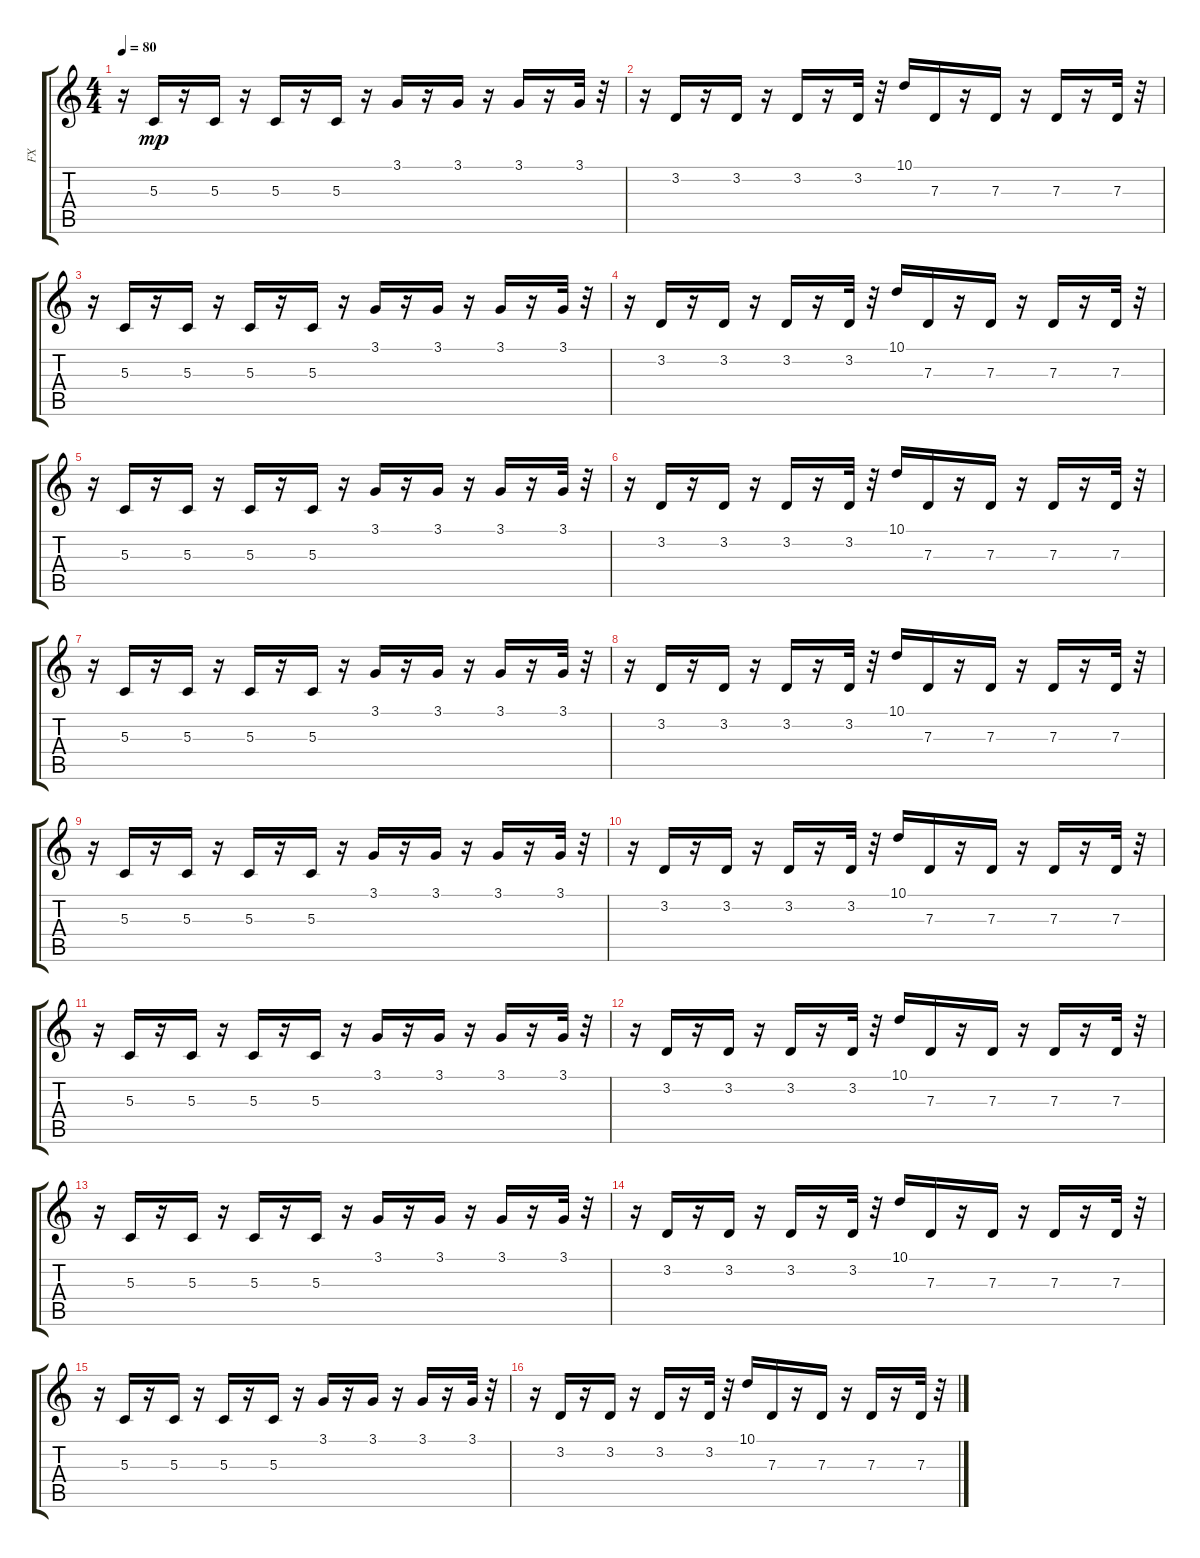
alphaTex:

\track ("FX" "FX") {instrument lead8bassandlead}
\staff {score tabs}
\tuning (E4 B3 G3 D3 A2 E2) {hide}
\ts (4 4)
\tempo 80
\clef g2
\ks c
r.16{dy mp} 5.3.16 r.16 5.3.16 r.16 5.3.16 r.16 5.3.16 r.16 3.1.16 r.16 3.1.16 r.16 3.1.16 r.16 3.1.32 r.32 |
r.16 3.2.16 r.16 3.2.16 r.16 3.2.16 r.16 3.2.32 r.32 10.1.16 7.3.16 r.16 7.3.16 r.16 7.3.16 r.16 7.3.32 r.32 |
r.16 5.3.16 r.16 5.3.16 r.16 5.3.16 r.16 5.3.16 r.16 3.1.16 r.16 3.1.16 r.16 3.1.16 r.16 3.1.32 r.32 |
r.16 3.2.16 r.16 3.2.16 r.16 3.2.16 r.16 3.2.32 r.32 10.1.16 7.3.16 r.16 7.3.16 r.16 7.3.16 r.16 7.3.32 r.32 |
r.16 5.3.16 r.16 5.3.16 r.16 5.3.16 r.16 5.3.16 r.16 3.1.16 r.16 3.1.16 r.16 3.1.16 r.16 3.1.32 r.32 |
r.16 3.2.16 r.16 3.2.16 r.16 3.2.16 r.16 3.2.32 r.32 10.1.16 7.3.16 r.16 7.3.16 r.16 7.3.16 r.16 7.3.32 r.32 |
r.16 5.3.16 r.16 5.3.16 r.16 5.3.16 r.16 5.3.16 r.16 3.1.16 r.16 3.1.16 r.16 3.1.16 r.16 3.1.32 r.32 |
r.16 3.2.16 r.16 3.2.16 r.16 3.2.16 r.16 3.2.32 r.32 10.1.16 7.3.16 r.16 7.3.16 r.16 7.3.16 r.16 7.3.32 r.32 |
r.16 5.3.16 r.16 5.3.16 r.16 5.3.16 r.16 5.3.16 r.16 3.1.16 r.16 3.1.16 r.16 3.1.16 r.16 3.1.32 r.32 |
r.16 3.2.16 r.16 3.2.16 r.16 3.2.16 r.16 3.2.32 r.32 10.1.16 7.3.16 r.16 7.3.16 r.16 7.3.16 r.16 7.3.32 r.32 |
r.16 5.3.16 r.16 5.3.16 r.16 5.3.16 r.16 5.3.16 r.16 3.1.16 r.16 3.1.16 r.16 3.1.16 r.16 3.1.32 r.32 |
r.16 3.2.16 r.16 3.2.16 r.16 3.2.16 r.16 3.2.32 r.32 10.1.16 7.3.16 r.16 7.3.16 r.16 7.3.16 r.16 7.3.32 r.32 |
r.16 5.3.16 r.16 5.3.16 r.16 5.3.16 r.16 5.3.16 r.16 3.1.16 r.16 3.1.16 r.16 3.1.16 r.16 3.1.32 r.32 |
r.16 3.2.16 r.16 3.2.16 r.16 3.2.16 r.16 3.2.32 r.32 10.1.16 7.3.16 r.16 7.3.16 r.16 7.3.16 r.16 7.3.32 r.32 |
r.16 5.3.16 r.16 5.3.16 r.16 5.3.16 r.16 5.3.16 r.16 3.1.16 r.16 3.1.16 r.16 3.1.16 r.16 3.1.32 r.32 |
r.16 3.2.16 r.16 3.2.16 r.16 3.2.16 r.16 3.2.32 r.32 10.1.16 7.3.16 r.16 7.3.16 r.16 7.3.16 r.16 7.3.32 r.32
